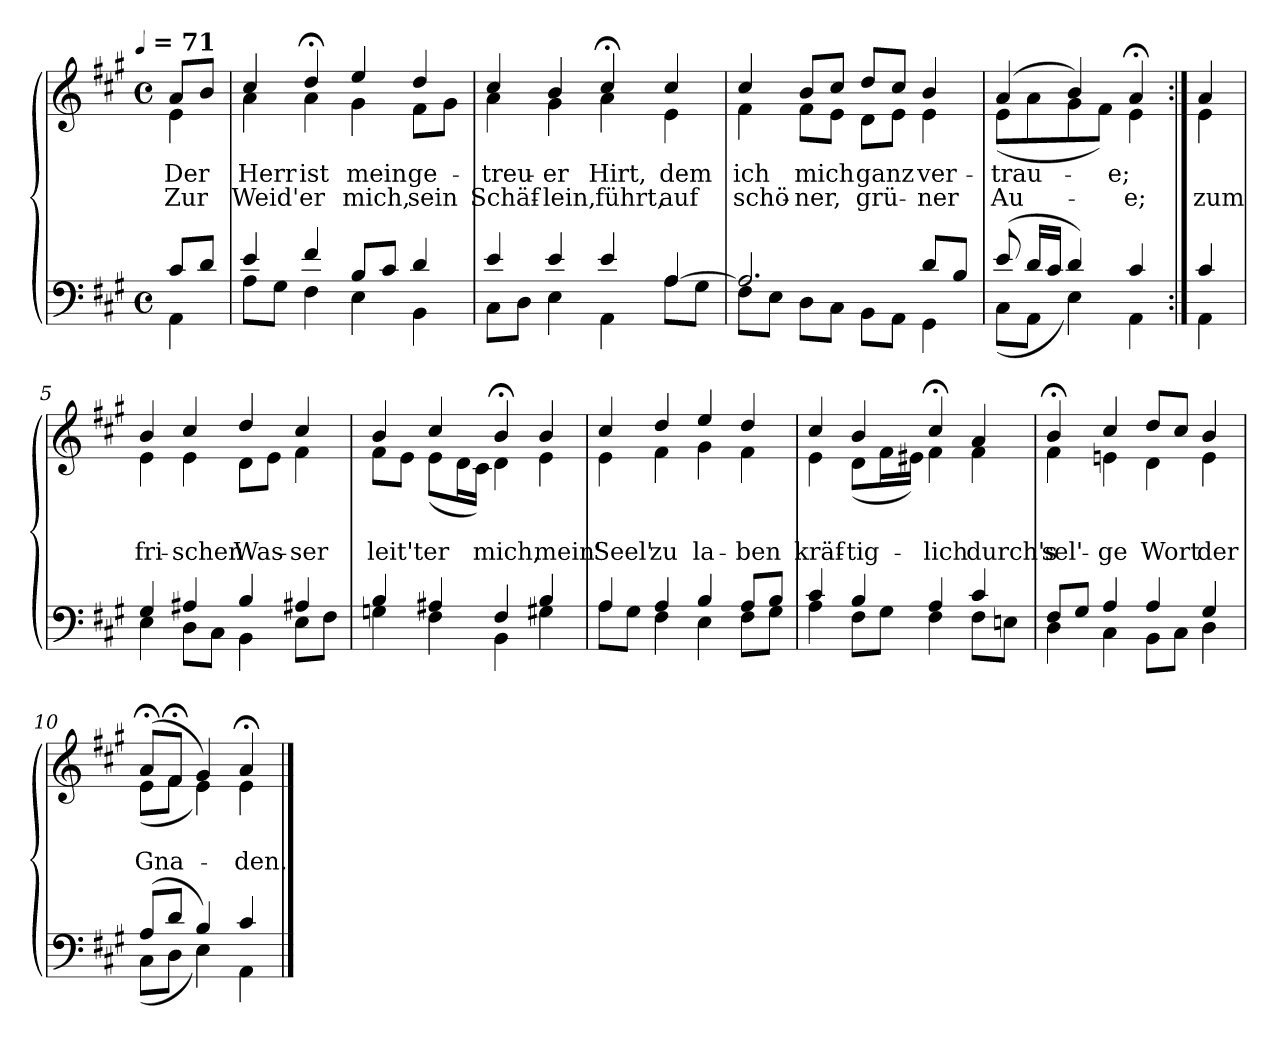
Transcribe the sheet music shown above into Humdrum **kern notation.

**kern	**kern	**text	**text	**dynam
*part1	*part1	*part1	*part1	*part1
*staff2	*staff1	*staff1	*staff1	*staff1/2
*clefF4	*clefG2	*	*	*
*k[f#c#g#]	*k[f#c#g#]	*	*	*
!!LO:TX:omd:t=[quarter] = 71
*M4/4	*M4/4	*	*	*
*met(c)	*met(c)	*	*	*
*MM71	*MM71	*	*	*
=	=	=	=	=
*^	*^	*	*	*
8c#L	4AA	8aL	4e	Der	Zur	.
8dJ	.	8bJ	.	.	.	.
=1	=1	=1	=1	=1	=1	=1
4e	8AL	4cc#	4a	Herr	Weid'	.
.	8G#J	.	.	.	.	.
4f#	4F#	4dd;<	4a	ist	er	.
8BL	4E	4ee	4g#	mein	mich,	.
8c#J	.	.	.	.	.	.
4d	4BB	4dd	8f#L	ge-	sein	.
.	.	.	8g#J	.	.	.
=2	=2	=2	=2	=2	=2	=2
*	*	*MM67	*	*	*	*
4e	8C#L	4cc#	4a	-treu-	Schäf-	.
.	8DJ	.	.	.	.	.
4e	4E	4b	4g#	-er	-lein,	.
4e	4AA	4cc#;<	4a	Hirt,	führt,	.
[4A	8AL	4cc#	4e	dem	auf	♩ = 69
.	8G#J	.	.	.	.	.
=3	=3	=3	=3	=3	=3	=3
2.A]	8F#L	4cc#	4f#	ich	schö-	.
.	8EJ	.	.	.	.	.
.	8DL	8bL	8f#L	mich	-ner,	.
.	8C#J	8cc#J	8eJ	.	.	.
.	8BBL	8ddL	8dL	ganz	grü-	.
.	8AAJ	8cc#J	8eJ	.	.	.
8dL	4GG#	4b	4e	ver-	-ner	♩ = 68
8BJ	.	.	.	.	.	.
=4	=4	=4	=4	=4	=4	=4
*	*	*MM67	*	*	*	*
(8e	(8C#L	(4a	(8eL	-trau-	Au-	.
16dLL	8AAJ	.	8a	.	.	.
16c#JJ	.	.	.	.	.	.
4d)	4E)	4b)	8g#	.	.	♩ = 64
.	.	.	8f#J)	.	.	.
4c#	4AA	4a;<	4e	-e;	-e;	♩ = 66
!!LO:LB:g=z	!!
=:|!	=:|!	=:|!	=:|!	=:|!	=:|!	=:|!
*	*	*MM71	*	*	*	*
4c#	4AA	4a	4e	.	zum	.
=5	=5	=5	=5	=5	=5	=5
4G#	4E	4b	4e	.	fri-	.
4A#X	8DL	4cc#	4e	.	-schen	.
.	8C#J	.	.	.	.	.
4B	4BB	4dd	8dL	.	Was-	♩ = 67
.	.	.	8eJ	.	.	.
4A#X	8EL	4cc#	4f#	.	-ser	.
.	8F#J	.	.	.	.	.
=6	=6	=6	=6	=6	=6	=6
4B	4Gn	4b	8f#L	.	leit't	.
.	.	.	8eJ	.	.	.
4A#X	4F#	4cc#	(8eL	.	er	♩ = 65.65
.	.	.	16dL	.	.	.
.	.	.	16c#JJ)	.	.	.
4F#	4BB	4b;<	4d	.	mich,	.
4B	4G#X	4b	4e	.	mein'	♩ = 68
=7	=7	=7	=7	=7	=7	=7
4A	8AL	4cc#	4e	.	Seel'	.
.	8G#J	.	.	.	.	.
4A	4F#	4dd	4f#	.	zu	.
4B	4E	4ee	4g#	.	la-	.
8AL	8F#L	4dd	4f#	.	-ben	.
8BJ	8G#J	.	.	.	.	.
!!LO:LB:g=z	!!
=8	=8	=8	=8	=8	=8	=8
*	*	*MM67	*	*	*	*
4c#	4A	4cc#	4e	.	kräf-	.
4B	8F#L	4b	(8dL	.	-tig-	♩ = 63.5
.	8G#J	.	16f#L	.	.	.
.	.	.	16e#XJJ)	.	.	.
4A	4F#	4cc#;<	4f#	.	-lich	♩ = 60.75
4c#	8F#L	4a	4f#	.	durch's	♩ = 68
.	8EnJ	.	.	.	.	.
=9	=9	=9	=9	=9	=9	=9
8F#L	4D	4b;<	4f#	.	sel'-	.
8G#J	.	.	.	.	.	.
4A	4C#	4cc#	4en	.	-ge	♩ = 64.3
4A	8BBL	8ddL	4d	.	Wort	♩ = 65
.	8C#J	8cc#J	.	.	.	.
4G#	4D	4b	4e	.	der	♩ = 61.5
=10	=10	=10	=10	=10	=10	=10
*	*	*MM60	*	*	*	*
(8AL	(8C#L	(8a;<L	(8eL	.	Gna-	.
8dJ	8DJ	8f#;<J	8f#J	.	.	.
4B)	4E)	4g#)	4e)	.	.	♩ = 50.6
4c#	4AA	4a;<	4e	.	-den.	.
*v	*v	*	*	*	*	*
*	*v	*v	*	*	*
==	==	==	==	==
*-	*-	*-	*-	*-
